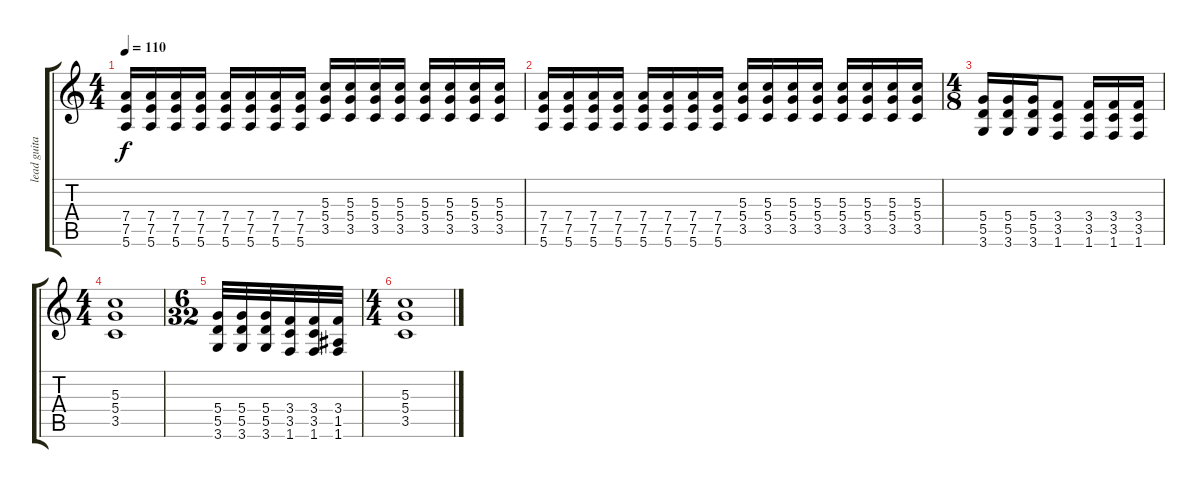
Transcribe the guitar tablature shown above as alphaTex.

\track ("lead guitar" "lead guita") {instrument overdrivenguitar}
\staff {score tabs}
\tuning (E4 B3 G3 D3 A2 E2) {hide}
\ts (4 4)
\tempo 110
\clef g2
\ks c
(7.4 7.5 5.6).16{dy f} (7.4 7.5 5.6).16 (7.4 7.5 5.6).16 (7.4 7.5 5.6).16 (7.4 7.5 5.6).16 (7.4 7.5 5.6).16 (7.4 7.5 5.6).16 (7.4 7.5 5.6).16 (5.3 5.4 3.5).16 (5.3 5.4 3.5).16 (5.3 5.4 3.5).16 (5.3 5.4 3.5).16 (5.3 5.4 3.5).16 (5.3 5.4 3.5).16 (5.3 5.4 3.5).16 (5.3 5.4 3.5).16 |
(7.4 7.5 5.6).16 (7.4 7.5 5.6).16 (7.4 7.5 5.6).16 (7.4 7.5 5.6).16 (7.4 7.5 5.6).16 (7.4 7.5 5.6).16 (7.4 7.5 5.6).16 (7.4 7.5 5.6).16 (5.3 5.4 3.5).16 (5.3 5.4 3.5).16 (5.3 5.4 3.5).16 (5.3 5.4 3.5).16 (5.3 5.4 3.5).16 (5.3 5.4 3.5).16 (5.3 5.4 3.5).16 (5.3 5.4 3.5).16 |
\ts (4 8)
(5.4 5.5 3.6).16 (5.4 5.5 3.6).16 (5.4 5.5 3.6).16 (3.4 3.5 1.6).8 (3.4 3.5 1.6).16 (3.4 3.5 1.6).16 (3.4 3.5 1.6).16 |
\ts (4 4)
(5.3 5.4 3.5).1 |
\ts (6 32)
(5.4 5.5 3.6).32 (5.4 5.5 3.6).32 (5.4 5.5 3.6).32 (3.4 3.5 1.6).32 (3.4 3.5 1.6).32 (3.4 1.5 1.6).32 |
\ts (4 4)
(5.3 5.4 3.5).1
